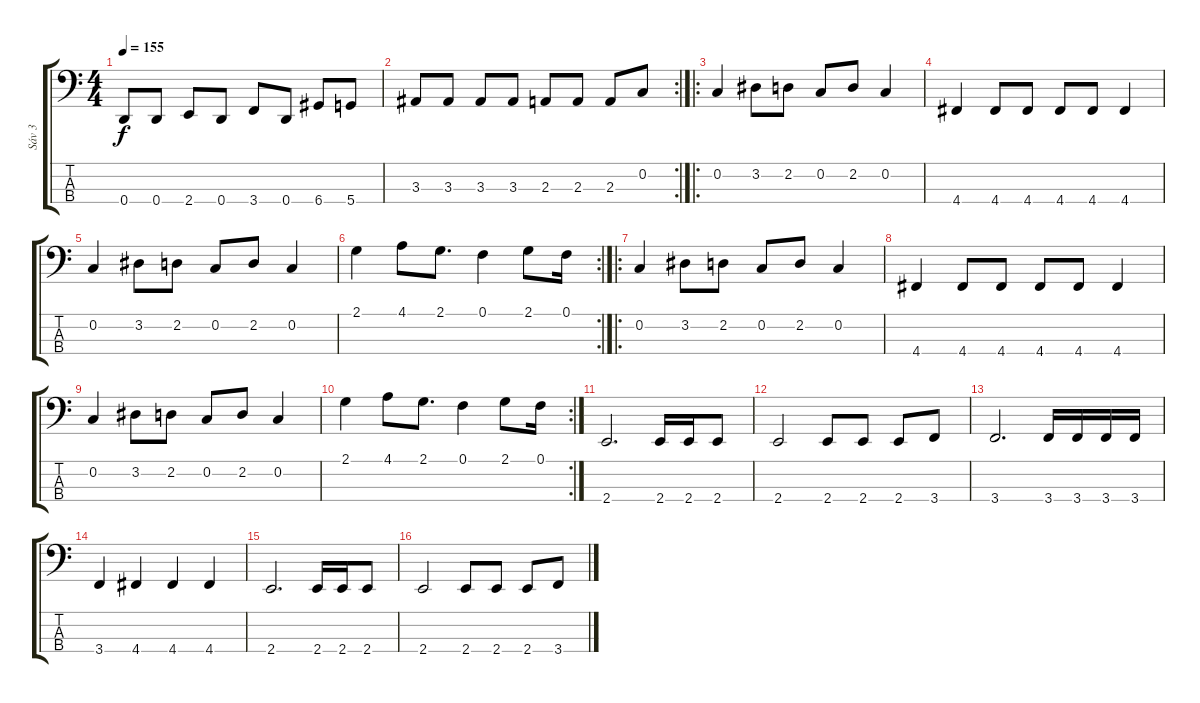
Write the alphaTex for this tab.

\track ("Sáv 3" "Sáv 3") {instrument electricbassfinger}
\staff {score tabs}
\tuning (F2 C2 G1 D1) {hide}
\ts (4 4)
\tempo 155
\clef f4
\ks c
0.4.8{dy f} 0.4.8 2.4.8 0.4.8 3.4.8 0.4.8 6.4.8 5.4.8 |
\rc 2
3.3.8 3.3.8 3.3.8 3.3.8 2.3.8 2.3.8 2.3.8 0.2.8 |
\ro
0.2.4 3.2.8 2.2.8 0.2.8 2.2.8 0.2.4 |
4.4.4 4.4.8 4.4.8 4.4.8 4.4.8 4.4.4 |
0.2.4 3.2.8 2.2.8 0.2.8 2.2.8 0.2.4 |
\rc 2
2.1.4 4.1.8 2.1.8{d} 0.1.4 2.1.8 0.1.16 |
\ro
0.2.4 3.2.8 2.2.8 0.2.8 2.2.8 0.2.4 |
4.4.4 4.4.8 4.4.8 4.4.8 4.4.8 4.4.4 |
0.2.4 3.2.8 2.2.8 0.2.8 2.2.8 0.2.4 |
\rc 2
2.1.4 4.1.8 2.1.8{d} 0.1.4 2.1.8 0.1.16 |
2.4.2{d} 2.4.16 2.4.16 2.4.8 |
2.4.2 2.4.8 2.4.8 2.4.8 3.4.8 |
3.4.2{d} 3.4.16 3.4.16 3.4.16 3.4.16 |
3.4.4 4.4.4 4.4.4 4.4.4 |
2.4.2{d} 2.4.16 2.4.16 2.4.8 |
2.4.2 2.4.8 2.4.8 2.4.8 3.4.8
